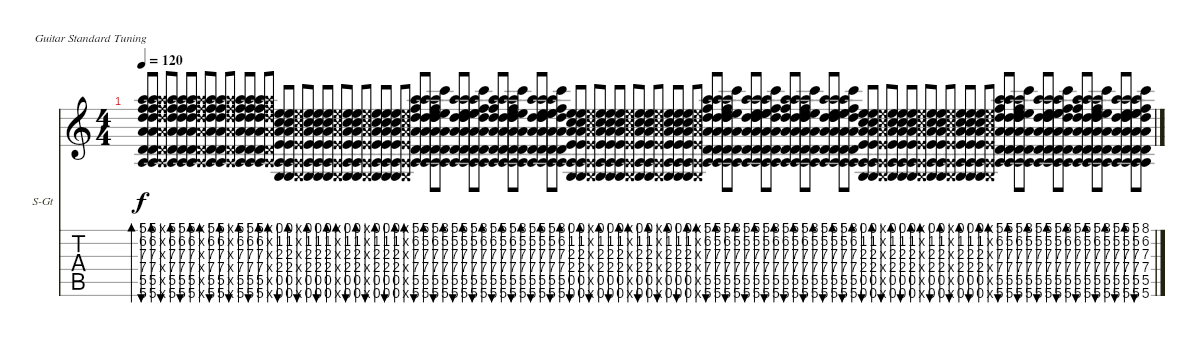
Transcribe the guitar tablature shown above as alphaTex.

\bracketExtendMode nobrackets
\firstSystemTrackNameOrientation horizontal
\otherSystemsTrackNameOrientation horizontal
\track ("Steel Guitar" "S-Gt") {instrument acousticguitarsteel}
\staff {score tabs}
\tuning (E4 B3 G3 D3 A2 E2)
\ts (4 4)
\tempo 120
\clef g2
\scale
0.333333
\ks c
(5.1 6.2 7.3 7.4 5.5 5.6).8{bd 31 dy f} (5.1 6.2 7.3 7.4 5.5 5.6).8{bu 30} (5.1{x} 6.2{x} 7.3{x} 7.4{x} 5.5{x} 5.6{x}).8{bd 30} (5.1 6.2 7.3 7.4 5.5 5.6).8{bu 30} (5.1 6.2 7.3 7.4 5.5 5.6).8{bd 30} (5.1 6.2 7.3 7.4 5.5 5.6).8{bu 30} (5.1{x} 6.2{x} 7.3{x} 7.4{x} 5.5{x} 5.6{x}).8{bd 30} (5.1 6.2 7.3 7.4 5.5 5.6).8{bd 31} (5.1 6.2 7.3 7.4 5.5 5.6).8{bu 30} (5.1{x} 6.2{x} 7.3{x} 7.4{x} 5.5{x} 5.6{x}).8{bd 30} (5.1 6.2 7.3 7.4 5.5 5.6).8{bu 30} (5.1 6.2 7.3 7.4 5.5 5.6).8{bd 30} (5.1 6.2 7.3 7.4 5.5 5.6).8{bu 30} (5.1{x} 6.2{x} 7.3{x} 7.4{x} 5.5{x} 5.6{x}).8{bd 30} (1.2 2.3 2.4 0.1 0.6 0.5).8{bd 30} (1.2 2.3 2.4 0.1 0.6 0.5).8{bu 30} (1.2{x} 2.3{x} 2.4{x} 0.1{x} 0.6{x} 0.5{x}).8{bd 30} (1.2 2.3 2.4 0.1 0.6 0.5).8{bu 30} (1.2 2.3 2.4 0.1 0.6 0.5).8{bd 30} (1.2 2.3 2.4 0.1 0.6 0.5).8{bu 30} (1.2{x} 2.3{x} 2.4{x} 0.1{x} 0.6{x} 0.5{x}).8{bd 30} (1.2 2.3 2.4 0.1 0.6 0.5).8{bd 30} (1.2 2.3 2.4 0.1 0.6 0.5).8{bu 30} (1.2{x} 2.3{x} 2.4{x} 0.1{x} 0.6{x} 0.5{x}).8{bd 30} (1.2 2.3 2.4 0.1 0.6 0.5).8{bu 30} (1.2 2.3 2.4 0.1 0.6 0.5).8{bd 30} (1.2 2.3 2.4 0.1 0.6 0.5).8{bu 30} (1.2{x} 2.3{x} 2.4{x} 0.1{x} 0.6{x} 0.5{x}).8{bd 30} (5.1 6.2 7.3 7.4 5.5 5.6).8{bd 30} (5.1 5.2 7.3 7.4 5.5 5.6).8{bu 30} (5.1 6.2 7.3 7.4 5.5 5.6).8{bd 60} (8.1 5.2 7.3 7.4 5.5 5.6).8{bu 32} (5.1 5.2 7.3 7.4 5.5 5.6).8{bd 30} (5.1 5.2 7.3 7.4 5.5 5.6).8{bu 30} (5.1 5.2 7.3 7.4 5.5 5.6).8{bd 30} (8.1 6.2 7.3 7.4 5.5 5.6).8{bu 30} (5.1 6.2 7.3 7.4 5.5 5.6).8{bd 30} (5.1 5.2 7.3 7.4 5.5 5.6).8{bu 30} (5.1 6.2 7.3 7.4 5.5 5.6).8{bd 60} (8.1 5.2 7.3 7.4 5.5 5.6).8{bu 32} (5.1 5.2 7.3 7.4 5.5 5.6).8{bd 30} (5.1 5.2 7.3 7.4 5.5 5.6).8{bu 30} (5.1 5.2 7.3 7.4 5.5 5.6).8{bd 30} (8.1 6.2 7.3 7.4 5.5 5.6).8{bu 30} (1.2 2.3 2.4 0.1 0.6 0.5).8{bd 30} (1.2 2.3 2.4 0.1 0.6 0.5).8{bu 30} (1.2{x} 2.3{x} 2.4{x} 0.1{x} 0.6{x} 0.5{x}).8{bd 30} (1.2 2.3 2.4 0.1 0.6 0.5).8{bu 30} (1.2 2.3 2.4 0.1 0.6 0.5).8{bd 30} (1.2 2.3 2.4 0.1 0.6 0.5).8{bu 30} (1.2{x} 2.3{x} 2.4{x} 0.1{x} 0.6{x} 0.5{x}).8{bd 30} (1.2 2.3 2.4 0.1 0.6 0.5).8{bd 30} (1.2 2.3 2.4 0.1 0.6 0.5).8{bu 30} (1.2{x} 2.3{x} 2.4{x} 0.1{x} 0.6{x} 0.5{x}).8{bd 30} (1.2 2.3 2.4 0.1 0.6 0.5).8{bu 30} (1.2 2.3 2.4 0.1 0.6 0.5).8{bd 30} (1.2 2.3 2.4 0.1 0.6 0.5).8{bu 30} (1.2{x} 2.3{x} 2.4{x} 0.1{x} 0.6{x} 0.5{x}).8{bd 30} (5.1 6.2 7.3 7.4 5.5 5.6).8{bd 30} (5.1 5.2 7.3 7.4 5.5 5.6).8{bu 30} (5.1 6.2 7.3 7.4 5.5 5.6).8{bd 60} (8.1 5.2 7.3 7.4 5.5 5.6).8{bu 32} (5.1 5.2 7.3 7.4 5.5 5.6).8{bd 30} (5.1 5.2 7.3 7.4 5.5 5.6).8{bu 30} (5.1 5.2 7.3 7.4 5.5 5.6).8{bd 30} (8.1 6.2 7.3 7.4 5.5 5.6).8{bu 30} (5.1 6.2 7.3 7.4 5.5 5.6).8{bd 30} (5.1 5.2 7.3 7.4 5.5 5.6).8{bu 30} (5.1 6.2 7.3 7.4 5.5 5.6).8{bd 60} (8.1 5.2 7.3 7.4 5.5 5.6).8{bu 32} (5.1 5.2 7.3 7.4 5.5 5.6).8{bd 30} (5.1 5.2 7.3 7.4 5.5 5.6).8{bu 30} (5.1 5.2 7.3 7.4 5.5 5.6).8{bd 30} (8.1 6.2 7.3 7.4 5.5 5.6).8{bu 30} (1.2 2.3 2.4 0.1 0.6 0.5).8{bd 30} (1.2 2.3 2.4 0.1 0.6 0.5).8{bu 30} (1.2{x} 2.3{x} 2.4{x} 0.1{x} 0.6{x} 0.5{x}).8{bd 30} (1.2 2.3 2.4 0.1 0.6 0.5).8{bu 30} (1.2 2.3 2.4 0.1 0.6 0.5).8{bd 30} (1.2 2.3 2.4 0.1 0.6 0.5).8{bu 30} (1.2{x} 2.3{x} 2.4{x} 0.1{x} 0.6{x} 0.5{x}).8{bd 30} (1.2 2.3 2.4 0.1 0.6 0.5).8{bd 30} (1.2 2.3 2.4 0.1 0.6 0.5).8{bu 30} (1.2{x} 2.3{x} 2.4{x} 0.1{x} 0.6{x} 0.5{x}).8{bd 30} (1.2 2.3 2.4 0.1 0.6 0.5).8{bu 30} (1.2 2.3 2.4 0.1 0.6 0.5).8{bd 30} (1.2 2.3 2.4 0.1 0.6 0.5).8{bu 30} (1.2{x} 2.3{x} 2.4{x} 0.1{x} 0.6{x} 0.5{x}).8{bd 30} (5.1 6.2 7.3 7.4 5.5 5.6).8{bd 30} (5.1 5.2 7.3 7.4 5.5 5.6).8{bu 30} (5.1 6.2 7.3 7.4 5.5 5.6).8{bd 60} (8.1 5.2 7.3 7.4 5.5 5.6).8{bu 32} (5.1 5.2 7.3 7.4 5.5 5.6).8{bd 30} (5.1 5.2 7.3 7.4 5.5 5.6).8{bu 30} (5.1 5.2 7.3 7.4 5.5 5.6).8{bd 30} (8.1 6.2 7.3 7.4 5.5 5.6).8{bu 30} (5.1 6.2 7.3 7.4 5.5 5.6).8{bd 30} (5.1 5.2 7.3 7.4 5.5 5.6).8{bu 30} (5.1 6.2 7.3 7.4 5.5 5.6).8{bd 60} (8.1 5.2 7.3 7.4 5.5 5.6).8{bu 32} (5.1 5.2 7.3 7.4 5.5 5.6).8{bd 30} (5.1 5.2 7.3 7.4 5.5 5.6).8{bu 30} (5.1 5.2 7.3 7.4 5.5 5.6).8{bd 30} (8.1 6.2 7.3 7.4 5.5 5.6).8{bu 30} |
\scale
0.333333 |
\scale
0.333333 |
\scale
0.333333 |
\scale
0.333333 |
\scale
0.333333 |
\scale
0.333333 |
\scale
0.333333 |
\scale
0.333333 |
\scale
0.333333 |
\scale
0.333333 |
\scale
0.333333 |
\scale
0.333333 |
\scale
0.333333 |
\scale
0.333333 |
\scale
0.333333
